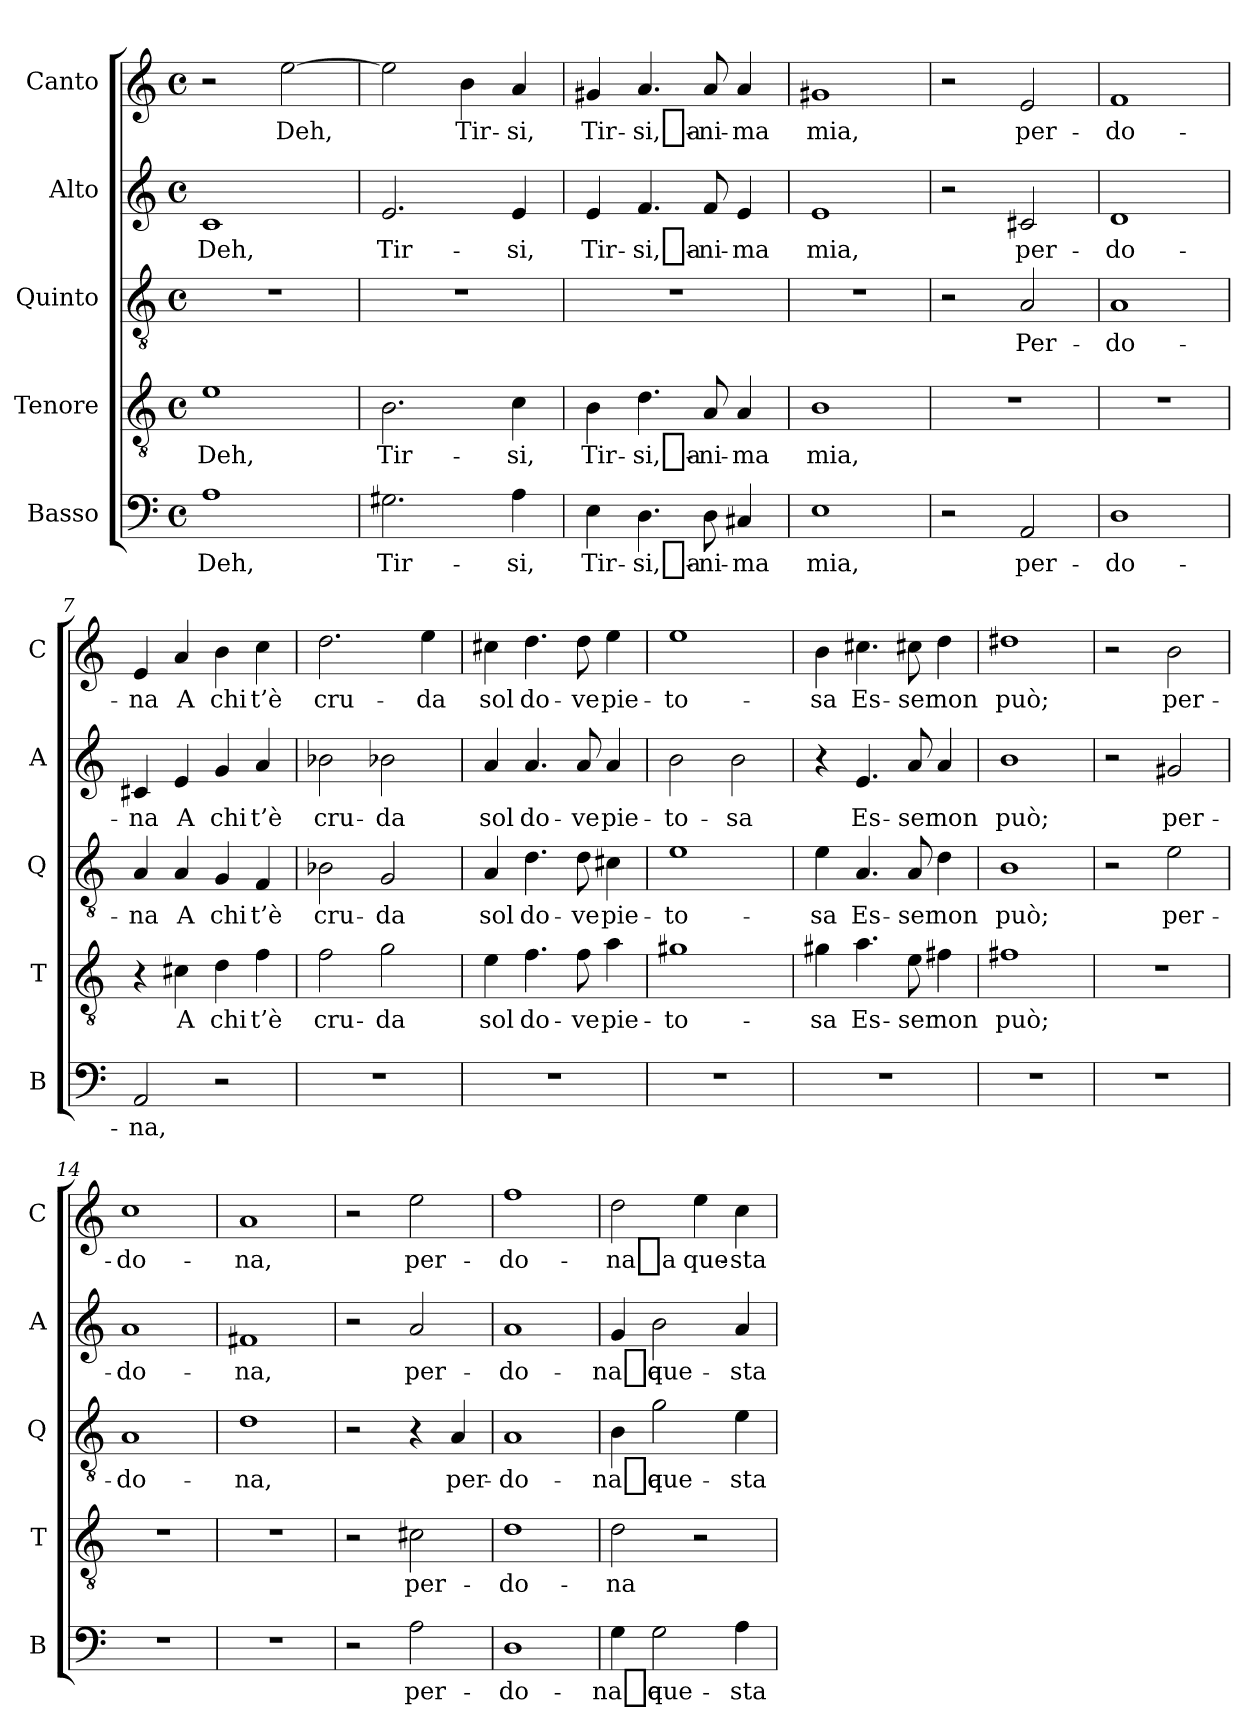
**kern	**text	**kern	**text	**kern	**text	**kern	**text	**kern	**text
*part5	*part5	*part4	*part4	*part3	*part3	*part2	*part2	*part1	*part1
*staff5	*staff5	*staff4	*staff4	*staff3	*staff3	*staff2	*staff2	*staff1	*staff1
*I"Basso	*	*I"Tenore	*	*I"Quinto	*	*I"Alto	*	*I"Canto	*
*I'B	*	*I'T	*	*I'Q	*	*I'A	*	*I'C	*
*clefF4	*	*clefGv2	*	*clefGv2	*	*clefG2	*	*clefG2	*
*k[]	*	*k[]	*	*k[]	*	*k[]	*	*k[]	*
*C:	*	*C:	*	*C:	*	*C:	*	*C:	*
*M4/4	*	*M4/4	*	*M4/4	*	*M4/4	*	*M4/4	*
*met(c)	*	*met(c)	*	*met(c)	*	*met(c)	*	*met(c)	*
=1	=1	=1	=1	=1	=1	=1	=1	=1	=1
1A	-Deh,	1e	-Deh,	1r	.	1c	-Deh,	2r	.
.	.	.	.	.	.	.	.	[2ee	-Deh,
=2	=2	=2	=2	=2	=2	=2	=2	=2	=2
2.G#X	Tir-	2.B	Tir-	1r	.	2.e	Tir-	2ee]	.
.	.	.	.	.	.	.	.	4b	Tir-
4A	-si,	4c	-si,	.	.	4e	-si,	4a	-si,
=3	=3	=3	=3	=3	=3	=3	=3	=3	=3
4E	Tir-	4B	Tir-	1r	.	4e	Tir-	4g#X	Tir-
4.D	si,_a-	4.d	si,_a-	.	.	4.f	si,_a-	4.a	si,_a-
8D	ni-	8A	ni-	.	.	8f	ni-	8a	ni-
4C#X	-ma	4A	-ma	.	.	4e	-ma	4a	-ma
=4	=4	=4	=4	=4	=4	=4	=4	=4	=4
1E	-mia,	1B	-mia,	1r	.	1e	-mia,	1g#X	-mia,
=5	=5	=5	=5	=5	=5	=5	=5	=5	=5
2r	.	1r	.	2r	.	2r	.	2r	.
2AA	per-	.	.	2A	Per-	2c#X	per-	2e	per-
=6	=6	=6	=6	=6	=6	=6	=6	=6	=6
1D	do-	1r	.	1A	do-	1d	do-	1f	do-
=7	=7	=7	=7	=7	=7	=7	=7	=7	=7
2AA	-na,	4r	.	4A	-na	4c#X	-na	4e	-na
.	.	4c#X	-A	4A	-A	4e	-A	4a	-A
2r	.	4d	-chi	4G	-chi	4g	-chi	4b	-chi
.	.	4f	-t’è	4F	-t’è	4a	-t’è	4cc	-t’è
=8	=8	=8	=8	=8	=8	=8	=8	=8	=8
1r	.	2f	cru-	2B-X	cru-	2b-X	cru-	2.dd	cru-
.	.	2g	-da	2G	-da	2b-X	-da	.	.
.	.	.	.	.	.	.	.	4ee	-da
!!LO:LB:g=z
=9	=9	=9	=9	=9	=9	=9	=9	=9	=9
1r	.	4e	-sol	4A	-sol	4a	-sol	4cc#X	-sol
.	.	4.f	do-	4.d	do-	4.a	do-	4.dd	do-
.	.	8f	-ve	8d	-ve	8a	-ve	8dd	-ve
.	.	4a	pie-	4c#X	pie-	4a	pie-	4ee	pie-
=10	=10	=10	=10	=10	=10	=10	=10	=10	=10
1r	.	1g#X	to-	1e	to-	2b	to-	1ee	to-
.	.	.	.	.	.	2b	-sa	.	.
=11	=11	=11	=11	=11	=11	=11	=11	=11	=11
1r	.	4g#X	-sa	4e	-sa	4r	.	4b	-sa
.	.	4.a	Es-	4.A	Es-	4.e	Es-	4.cc#X	Es-
.	.	8e	-ser	8A	-ser	8a	-ser	8cc#X	-ser
.	.	4f#X	-non	4d	-non	4a	-non	4dd	-non
=12	=12	=12	=12	=12	=12	=12	=12	=12	=12
1r	.	1f#X	-può;	1B	-può;	1b	-può;	1dd#X	-può;
=13	=13	=13	=13	=13	=13	=13	=13	=13	=13
1r	.	1r	.	2r	.	2r	.	2r	.
.	.	.	.	2e	per-	2g#X	per-	2b	per-
=14	=14	=14	=14	=14	=14	=14	=14	=14	=14
1r	.	1r	.	1A	do-	1a	do-	1cc	do-
=15	=15	=15	=15	=15	=15	=15	=15	=15	=15
1r	.	1r	.	1d	-na,	1f#X	-na,	1a	-na,
=16	=16	=16	=16	=16	=16	=16	=16	=16	=16
2r	.	2r	.	2r	.	2r	.	2r	.
2A	per-	2c#X	per-	4r	.	2a	per-	2ee	per-
.	.	.	.	4A	per-	.	.	.	.
=17	=17	=17	=17	=17	=17	=17	=17	=17	=17
1D	do-	1d	do-	1A	do-	1a	do-	1ff	do-
!!LO:PB:g=z
=18	=18	=18	=18	=18	=18	=18	=18	=18	=18
4G	-na_a	2d	-na	4B	-na_a	4g	-na_a	2dd	-na_a
2G	que-	.	.	2g	que-	2b	que-	.	.
.	.	2r	.	.	.	.	.	4ee	que-
4A	-sta	.	.	4e	-sta	4a	-sta	4cc	-sta
=	=	=	=	=	=	=	=	=	=
*-	*-	*-	*-	*-	*-	*-	*-	*-	*-
